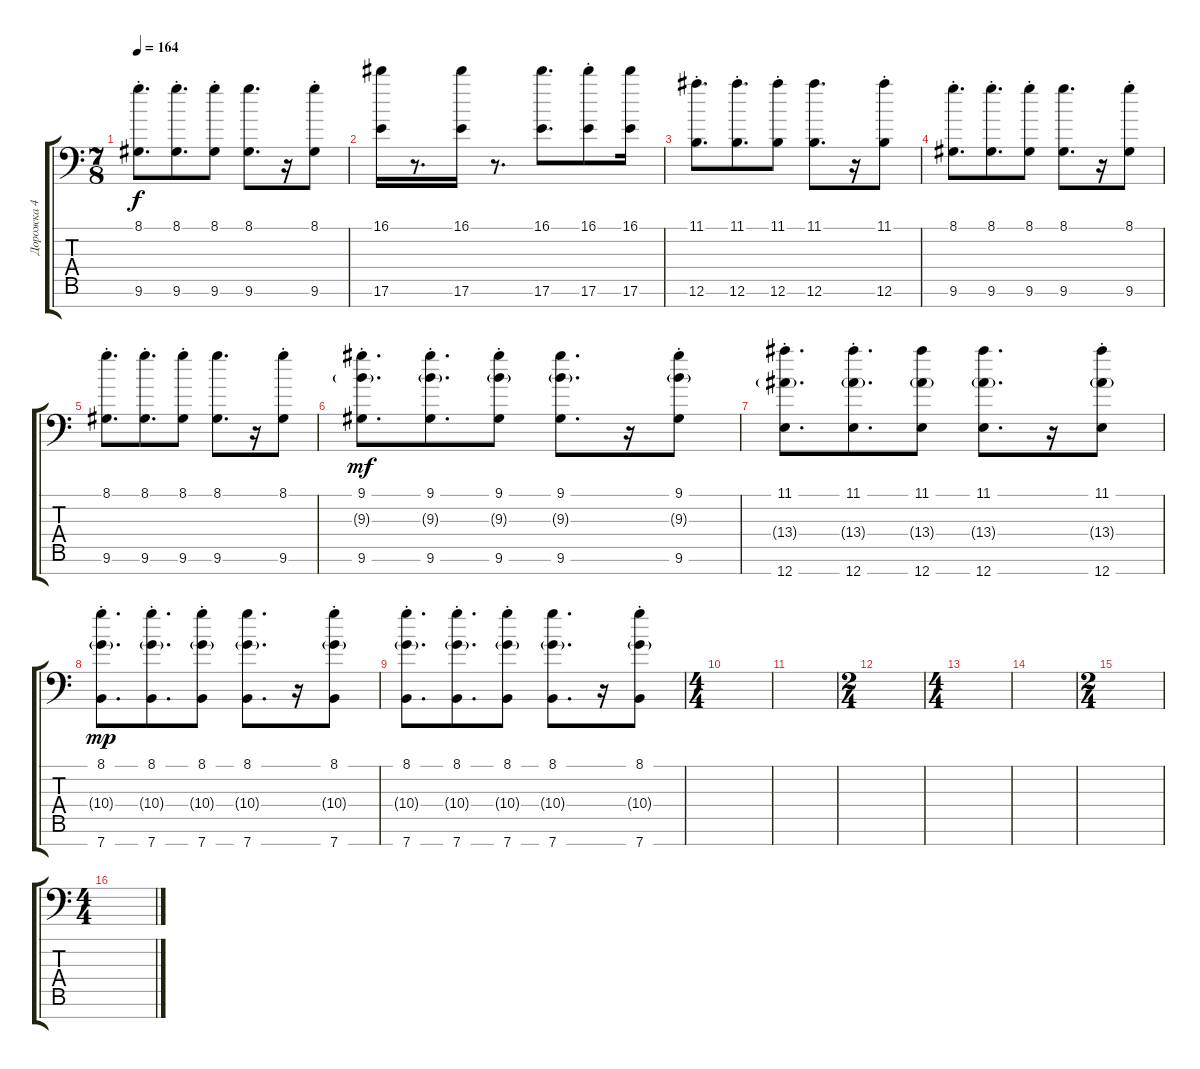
\track ("Дорожка 4" "Дорожка 4") {instrument distortionguitar}
\staff {score tabs}
\tuning (B3 G3 D3 A2 E2 B1 E1) {hide}
\ts (7 8)
\tempo 164
\clef f4
\ks c
(8.1{st} 9.6{st}).8{d dy f} (8.1{st} 9.6{st}).8{d} (8.1{st} 9.6{st}).8 (8.1 9.6).8{d} r.16 (8.1{st} 9.6{st}).8 |
(16.1 17.6).16 r.8{d} (16.1 17.6).16 r.8{d} (16.1 17.6).8{d} (16.1{st} 17.6{st}).8 (16.1 17.6).16 |
(11.1{st} 12.6{st}).8{d} (11.1{st} 12.6{st}).8{d} (11.1{st} 12.6{st}).8 (11.1 12.6).8{d} r.16 (11.1{st} 12.6{st}).8 |
(8.1{st} 9.6{st}).8{d} (8.1{st} 9.6{st}).8{d} (8.1{st} 9.6{st}).8 (8.1 9.6).8{d} r.16 (8.1{st} 9.6{st}).8 |
(8.1{st} 9.6{st}).8{d} (8.1{st} 9.6{st}).8{d} (8.1{st} 9.6{st}).8 (8.1 9.6).8{d} r.16 (8.1{st} 9.6{st}).8 |
(9.1{st} 9.3{g st} 9.6{st}).8{d dy mf} (9.1{st} 9.3{g st} 9.6{st}).8{d} (9.1{st} 9.3{g st} 9.6{st}).8 (9.1 9.3{g} 9.6).8{d} r.16 (9.1{st} 9.3{g st} 9.6{st}).8 |
(11.1{st} 13.4{g st} 12.7{st}).8{d} (11.1{st} 13.4{g st} 12.7{st}).8{d} (11.1 13.4{g} 12.7).8 (11.1 13.4{g} 12.7).8{d} r.16 (11.1{st} 13.4{g st} 12.7{st}).8 |
(8.1{st} 10.4{g st} 7.7{st}).8{d dy mp} (8.1{st} 10.4{g st} 7.7{st}).8{d} (8.1{st} 10.4{g st} 7.7{st}).8 (8.1 10.4{g} 7.7).8{d} r.16 (8.1{st} 10.4{g} 7.7{st}).8 |
(8.1{st} 10.4{g st} 7.7{st}).8{d} (8.1{st} 10.4{g st} 7.7{st}).8{d} (8.1{st} 10.4{g st} 7.7{st}).8 (8.1 10.4{g} 7.7).8{d} r.16 (8.1{st} 10.4{g} 7.7{st}).8 |
\ts (4 4)
|
|
\ts (2 4)
|
\ts (4 4)
|
|
\ts (2 4)
|
\ts (4 4)
